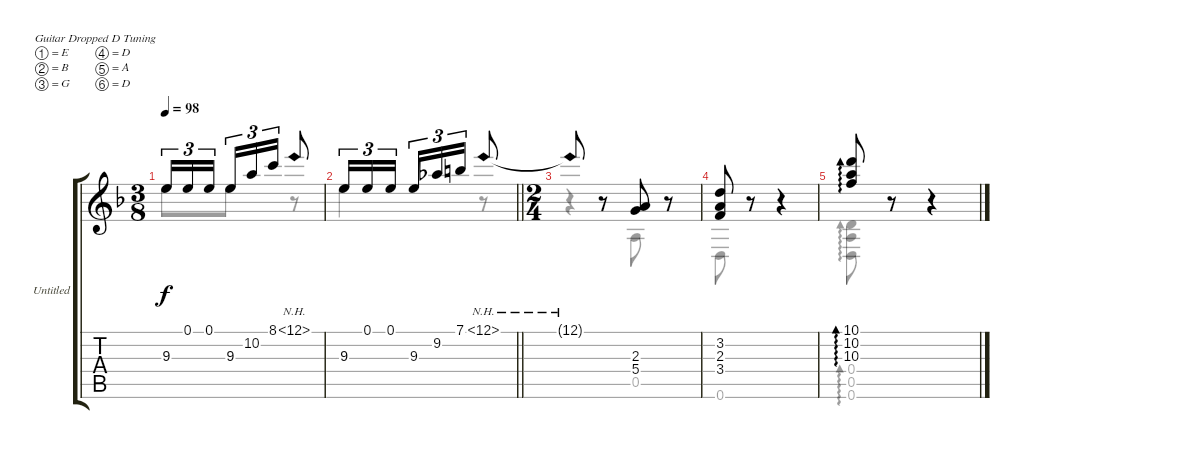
\bracketExtendMode groupsimilarinstruments
\firstSystemTrackNameOrientation horizontal
\otherSystemsTrackNameOrientation horizontal
\track ("Untitled" "Untitled") {instrument acousticguitarnylon}
\staff {score tabs}
\tuning (E4 B3 G3 D3 A2 D2)
\voice
\ts (3 8)
\tempo 98
\clef g2
\ks dminor
9.3.16{tu (3 2) dy f} 0.1.16{tu (3 2)} 0.1.16{tu (3 2)} 9.3.16{tu (3 2)} 10.2.16{tu (3 2)} 8.1.16{tu (3 2)} 12.1{nh}.8 |
\barLineRight lightlight
9.3.16{tu (3 2)} 0.1.16{tu (3 2)} 0.1.16{tu (3 2)} 9.3.16{tu (3 2)} 9.2.16{tu (3 2)} 7.1.16{tu (3 2)} 12.1{nh}.8 |
\ts (2 4)
12.1{nh t}.8 r.8 (2.3 5.4).8 r.8 |
(3.2 2.3 3.4).8 r.8 r.4 |
(10.1 10.2 10.3).8{ad 0} r.8 r.4
\voice
\clef g2
\ottava regular
\simile none
\ks dminor
9.3.8{dy f} 9.3.8 r.8 |
\barLineRight lightlight
9.3.4 r.8 |
r.4 0.5.8 r.8 |
0.6.8 r.8 r.4 |
(0.4 0.5 0.6).8{ad 0} r.8 r.4
